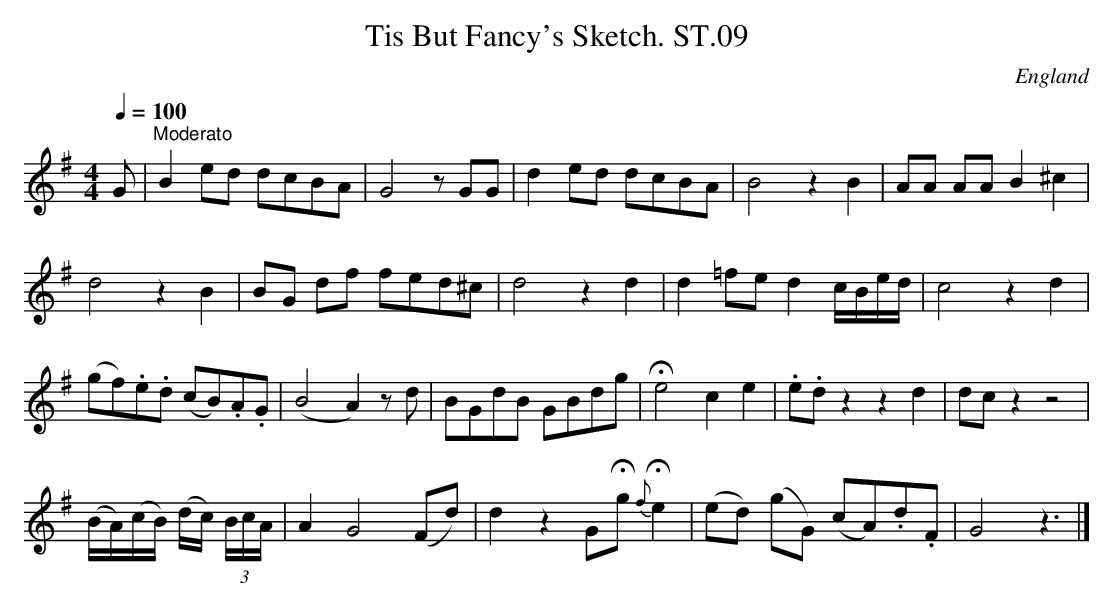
X:1
T:Tis But Fancy's Sketch. ST.09
L:1/8
M:4/4
O:England
Q:1/4=100
K:G
G|"^Moderato"B2ed dcBA|G4zGG|d2ed dcBA|B4z2B2|AA AA B2^c2|!
d4z2B2|BG df fed^c|d4z2d2|d2=fed2c/2B/2e/2d/2|c4z2d2|!
(gf).e.d (cB).A.G|(B4A2)zd|BGdB GBdg|He4c2e2|.e.dz2z2d2|\
dcz2z4|!
(B/2A/2)(c/2B/2) (d/2c/2) (3B/2c/2A/2|\
A2G4(Fd)|d2z2GHg{f}He2|(ed) (gG) (cA).d.F|G4z3|]
